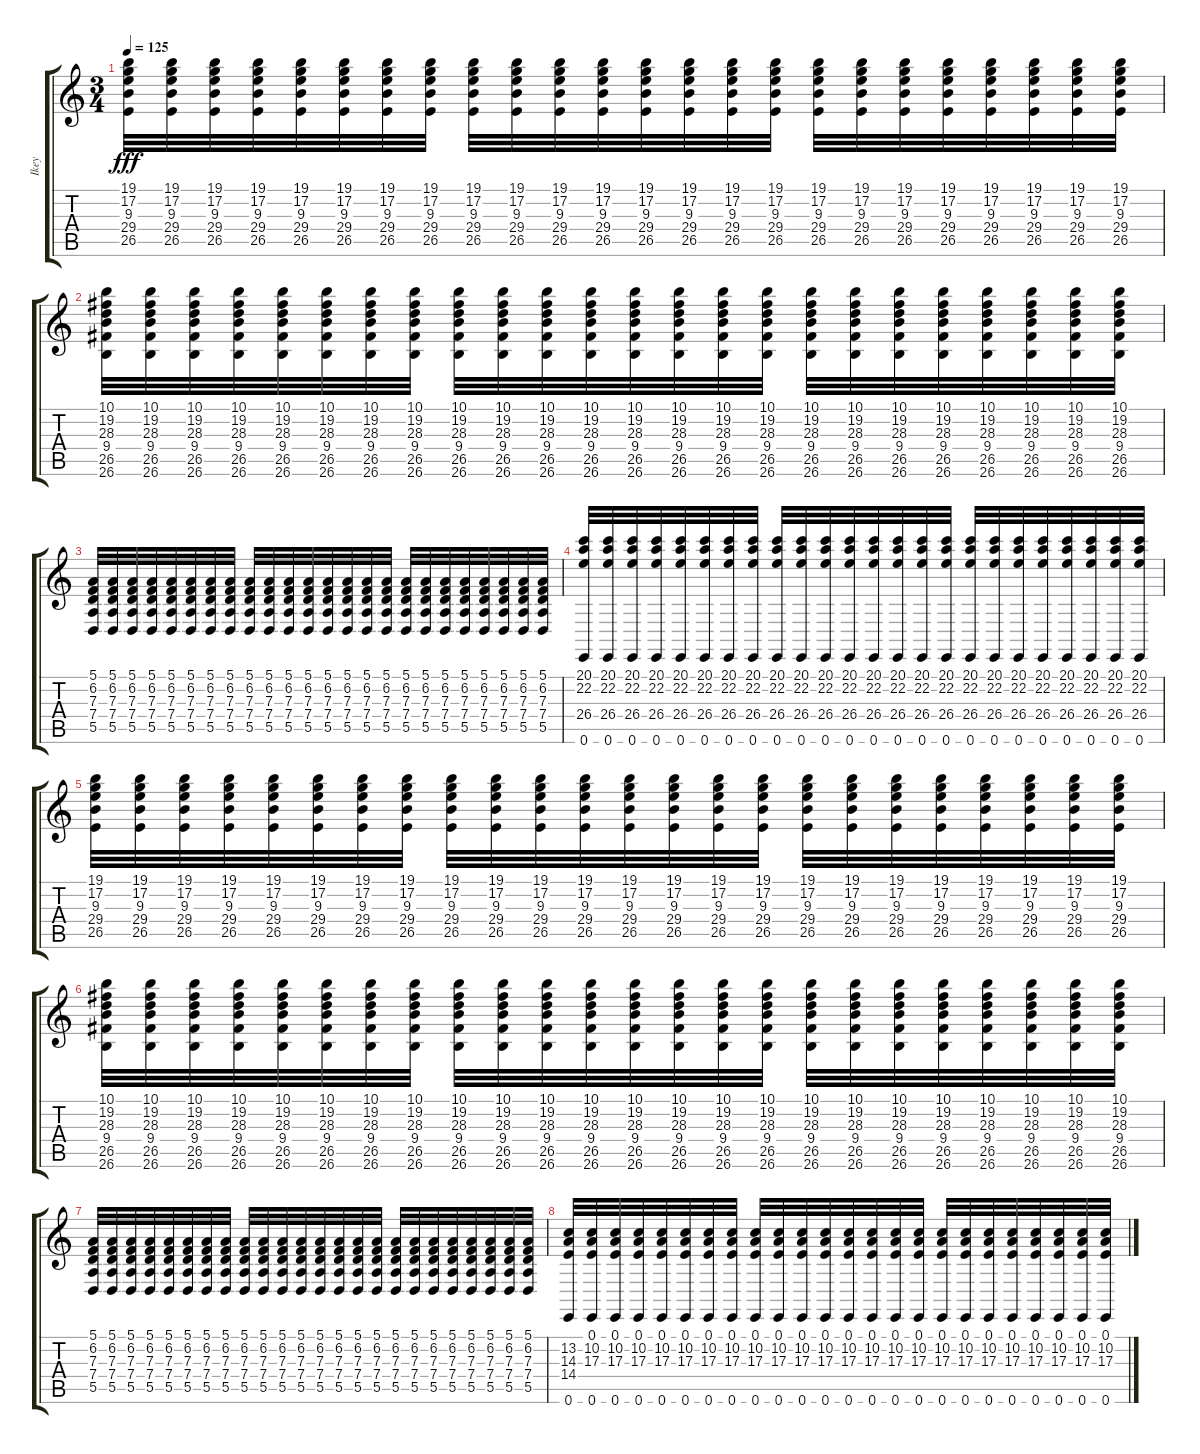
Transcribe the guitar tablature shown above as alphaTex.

\track ("Ikey" "Ikey") {instrument electricgrandpiano}
\staff {score tabs}
\tuning (E4 B3 G3 D3 A2 E2) {hide}
\ts (3 4)
\tempo 125
\clef g2
\ks c
(19.1 17.2 9.3 29.4 26.5).32{dy fff} (19.1 17.2 9.3 29.4 26.5).32 (19.1 17.2 9.3 29.4 26.5).32 (19.1 17.2 9.3 29.4 26.5).32 (19.1 17.2 9.3 29.4 26.5).32 (19.1 17.2 9.3 29.4 26.5).32 (19.1 17.2 9.3 29.4 26.5).32 (19.1 17.2 9.3 29.4 26.5).32 (19.1 17.2 9.3 29.4 26.5).32 (19.1 17.2 9.3 29.4 26.5).32 (19.1 17.2 9.3 29.4 26.5).32 (19.1 17.2 9.3 29.4 26.5).32 (19.1 17.2 9.3 29.4 26.5).32 (19.1 17.2 9.3 29.4 26.5).32 (19.1 17.2 9.3 29.4 26.5).32 (19.1 17.2 9.3 29.4 26.5).32 (19.1 17.2 9.3 29.4 26.5).32 (19.1 17.2 9.3 29.4 26.5).32 (19.1 17.2 9.3 29.4 26.5).32 (19.1 17.2 9.3 29.4 26.5).32 (19.1 17.2 9.3 29.4 26.5).32 (19.1 17.2 9.3 29.4 26.5).32 (19.1 17.2 9.3 29.4 26.5).32 (19.1 17.2 9.3 29.4 26.5).32 |
(10.1 19.2 28.3 9.4 26.5 26.6).32 (10.1 19.2 28.3 9.4 26.5 26.6).32 (10.1 19.2 28.3 9.4 26.5 26.6).32 (10.1 19.2 28.3 9.4 26.5 26.6).32 (10.1 19.2 28.3 9.4 26.5 26.6).32 (10.1 19.2 28.3 9.4 26.5 26.6).32 (10.1 19.2 28.3 9.4 26.5 26.6).32 (10.1 19.2 28.3 9.4 26.5 26.6).32 (10.1 19.2 28.3 9.4 26.5 26.6).32 (10.1 19.2 28.3 9.4 26.5 26.6).32 (10.1 19.2 28.3 9.4 26.5 26.6).32 (10.1 19.2 28.3 9.4 26.5 26.6).32 (10.1 19.2 28.3 9.4 26.5 26.6).32 (10.1 19.2 28.3 9.4 26.5 26.6).32 (10.1 19.2 28.3 9.4 26.5 26.6).32 (10.1 19.2 28.3 9.4 26.5 26.6).32 (10.1 19.2 28.3 9.4 26.5 26.6).32 (10.1 19.2 28.3 9.4 26.5 26.6).32 (10.1 19.2 28.3 9.4 26.5 26.6).32 (10.1 19.2 28.3 9.4 26.5 26.6).32 (10.1 19.2 28.3 9.4 26.5 26.6).32 (10.1 19.2 28.3 9.4 26.5 26.6).32 (10.1 19.2 28.3 9.4 26.5 26.6).32 (10.1 19.2 28.3 9.4 26.5 26.6).32 |
(5.1 6.2 7.3 7.4 5.5).32 (5.1 6.2 7.3 7.4 5.5).32 (5.1 6.2 7.3 7.4 5.5).32 (5.1 6.2 7.3 7.4 5.5).32 (5.1 6.2 7.3 7.4 5.5).32 (5.1 6.2 7.3 7.4 5.5).32 (5.1 6.2 7.3 7.4 5.5).32 (5.1 6.2 7.3 7.4 5.5).32 (5.1 6.2 7.3 7.4 5.5).32 (5.1 6.2 7.3 7.4 5.5).32 (5.1 6.2 7.3 7.4 5.5).32 (5.1 6.2 7.3 7.4 5.5).32 (5.1 6.2 7.3 7.4 5.5).32 (5.1 6.2 7.3 7.4 5.5).32 (5.1 6.2 7.3 7.4 5.5).32 (5.1 6.2 7.3 7.4 5.5).32 (5.1 6.2 7.3 7.4 5.5).32 (5.1 6.2 7.3 7.4 5.5).32 (5.1 6.2 7.3 7.4 5.5).32 (5.1 6.2 7.3 7.4 5.5).32 (5.1 6.2 7.3 7.4 5.5).32 (5.1 6.2 7.3 7.4 5.5).32 (5.1 6.2 7.3 7.4 5.5).32 (5.1 6.2 7.3 7.4 5.5).32 |
(20.1 22.2 26.4 0.6).32 (20.1 22.2 26.4 0.6).32 (20.1 22.2 26.4 0.6).32 (20.1 22.2 26.4 0.6).32 (20.1 22.2 26.4 0.6).32 (20.1 22.2 26.4 0.6).32 (20.1 22.2 26.4 0.6).32 (20.1 22.2 26.4 0.6).32 (20.1 22.2 26.4 0.6).32 (20.1 22.2 26.4 0.6).32 (20.1 22.2 26.4 0.6).32 (20.1 22.2 26.4 0.6).32 (20.1 22.2 26.4 0.6).32 (20.1 22.2 26.4 0.6).32 (20.1 22.2 26.4 0.6).32 (20.1 22.2 26.4 0.6).32 (20.1 22.2 26.4 0.6).32 (20.1 22.2 26.4 0.6).32 (20.1 22.2 26.4 0.6).32 (20.1 22.2 26.4 0.6).32 (20.1 22.2 26.4 0.6).32 (20.1 22.2 26.4 0.6).32 (20.1 22.2 26.4 0.6).32 (20.1 22.2 26.4 0.6).32 |
(19.1 17.2 9.3 29.4 26.5).32 (19.1 17.2 9.3 29.4 26.5).32 (19.1 17.2 9.3 29.4 26.5).32 (19.1 17.2 9.3 29.4 26.5).32 (19.1 17.2 9.3 29.4 26.5).32 (19.1 17.2 9.3 29.4 26.5).32 (19.1 17.2 9.3 29.4 26.5).32 (19.1 17.2 9.3 29.4 26.5).32 (19.1 17.2 9.3 29.4 26.5).32 (19.1 17.2 9.3 29.4 26.5).32 (19.1 17.2 9.3 29.4 26.5).32 (19.1 17.2 9.3 29.4 26.5).32 (19.1 17.2 9.3 29.4 26.5).32 (19.1 17.2 9.3 29.4 26.5).32 (19.1 17.2 9.3 29.4 26.5).32 (19.1 17.2 9.3 29.4 26.5).32 (19.1 17.2 9.3 29.4 26.5).32 (19.1 17.2 9.3 29.4 26.5).32 (19.1 17.2 9.3 29.4 26.5).32 (19.1 17.2 9.3 29.4 26.5).32 (19.1 17.2 9.3 29.4 26.5).32 (19.1 17.2 9.3 29.4 26.5).32 (19.1 17.2 9.3 29.4 26.5).32 (19.1 17.2 9.3 29.4 26.5).32 |
(10.1 19.2 28.3 9.4 26.5 26.6).32 (10.1 19.2 28.3 9.4 26.5 26.6).32 (10.1 19.2 28.3 9.4 26.5 26.6).32 (10.1 19.2 28.3 9.4 26.5 26.6).32 (10.1 19.2 28.3 9.4 26.5 26.6).32 (10.1 19.2 28.3 9.4 26.5 26.6).32 (10.1 19.2 28.3 9.4 26.5 26.6).32 (10.1 19.2 28.3 9.4 26.5 26.6).32 (10.1 19.2 28.3 9.4 26.5 26.6).32 (10.1 19.2 28.3 9.4 26.5 26.6).32 (10.1 19.2 28.3 9.4 26.5 26.6).32 (10.1 19.2 28.3 9.4 26.5 26.6).32 (10.1 19.2 28.3 9.4 26.5 26.6).32 (10.1 19.2 28.3 9.4 26.5 26.6).32 (10.1 19.2 28.3 9.4 26.5 26.6).32 (10.1 19.2 28.3 9.4 26.5 26.6).32 (10.1 19.2 28.3 9.4 26.5 26.6).32 (10.1 19.2 28.3 9.4 26.5 26.6).32 (10.1 19.2 28.3 9.4 26.5 26.6).32 (10.1 19.2 28.3 9.4 26.5 26.6).32 (10.1 19.2 28.3 9.4 26.5 26.6).32 (10.1 19.2 28.3 9.4 26.5 26.6).32 (10.1 19.2 28.3 9.4 26.5 26.6).32 (10.1 19.2 28.3 9.4 26.5 26.6).32 |
(5.1 6.2 7.3 7.4 5.5).32 (5.1 6.2 7.3 7.4 5.5).32 (5.1 6.2 7.3 7.4 5.5).32 (5.1 6.2 7.3 7.4 5.5).32 (5.1 6.2 7.3 7.4 5.5).32 (5.1 6.2 7.3 7.4 5.5).32 (5.1 6.2 7.3 7.4 5.5).32 (5.1 6.2 7.3 7.4 5.5).32 (5.1 6.2 7.3 7.4 5.5).32 (5.1 6.2 7.3 7.4 5.5).32 (5.1 6.2 7.3 7.4 5.5).32 (5.1 6.2 7.3 7.4 5.5).32 (5.1 6.2 7.3 7.4 5.5).32 (5.1 6.2 7.3 7.4 5.5).32 (5.1 6.2 7.3 7.4 5.5).32 (5.1 6.2 7.3 7.4 5.5).32 (5.1 6.2 7.3 7.4 5.5).32 (5.1 6.2 7.3 7.4 5.5).32 (5.1 6.2 7.3 7.4 5.5).32 (5.1 6.2 7.3 7.4 5.5).32 (5.1 6.2 7.3 7.4 5.5).32 (5.1 6.2 7.3 7.4 5.5).32 (5.1 6.2 7.3 7.4 5.5).32 (5.1 6.2 7.3 7.4 5.5).32 |
(13.2 14.3 14.4 0.6).32 (0.1 10.2 17.3 0.6).32 (0.1 10.2 17.3 0.6).32 (0.1 10.2 17.3 0.6).32 (0.1 10.2 17.3 0.6).32 (0.1 10.2 17.3 0.6).32 (0.1 10.2 17.3 0.6).32 (0.1 10.2 17.3 0.6).32 (0.1 10.2 17.3 0.6).32 (0.1 10.2 17.3 0.6).32 (0.1 10.2 17.3 0.6).32 (0.1 10.2 17.3 0.6).32 (0.1 10.2 17.3 0.6).32 (0.1 10.2 17.3 0.6).32 (0.1 10.2 17.3 0.6).32 (0.1 10.2 17.3 0.6).32 (0.1 10.2 17.3 0.6).32 (0.1 10.2 17.3 0.6).32 (0.1 10.2 17.3 0.6).32 (0.1 10.2 17.3 0.6).32 (0.1 10.2 17.3 0.6).32 (0.1 10.2 17.3 0.6).32 (0.1 10.2 17.3 0.6).32 (0.1 10.2 17.3 0.6).32
